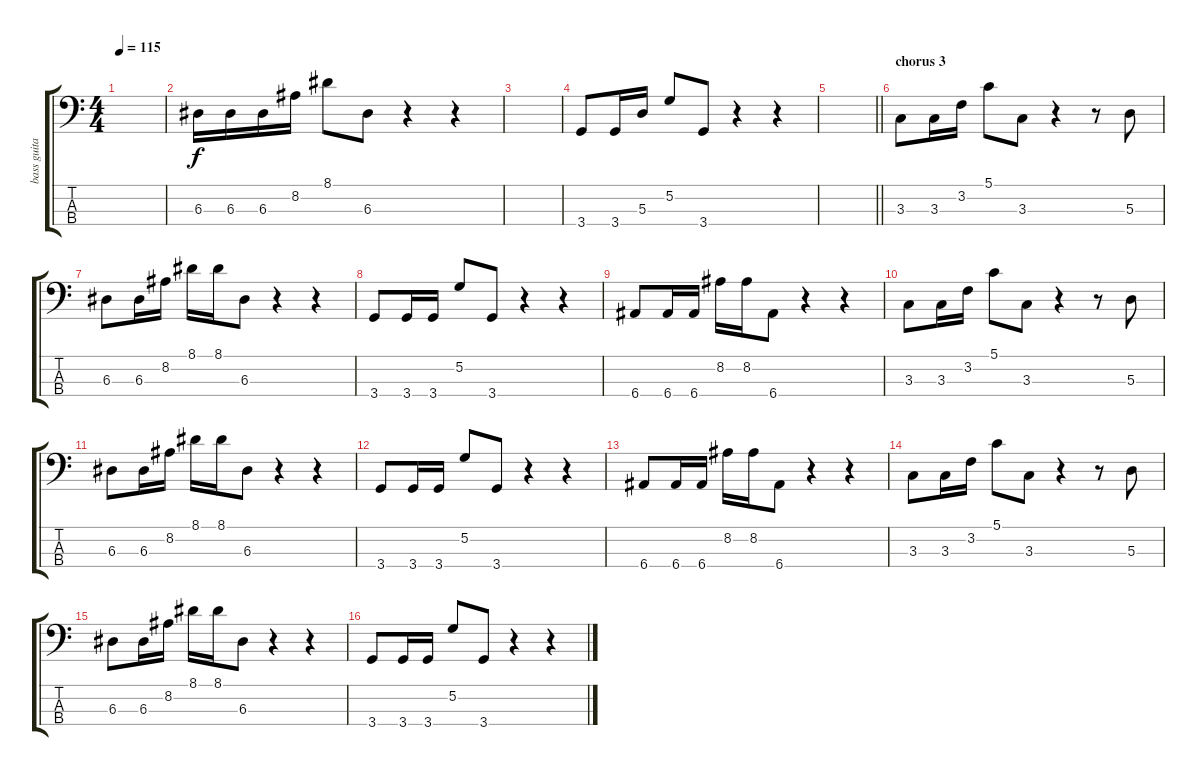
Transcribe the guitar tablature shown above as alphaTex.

\track ("bass guitar" "bass guita") {instrument slapbass1}
\staff {score tabs}
\tuning (G2 D2 A1 E1) {hide}
\ts (4 4)
\tempo 115
\clef f4
\ks c
|
6.3.16 6.3.16 6.3.16 8.2.16 8.1.8 6.3.8 r.4 r.4 |
|
3.4.8 3.4.16 5.3.16 5.2.8 3.4.8 r.4 r.4 |
\barLineRight lightlight
|
\section ("" "chorus 3")
3.3.8 3.3.16 3.2.16 5.1.8 3.3.8 r.4 r.8 5.3.8 |
6.3.8 6.3.16 8.2.16 8.1.16 8.1.16 6.3.8 r.4 r.4 |
3.4.8 3.4.16 3.4.16 5.2.8 3.4.8 r.4 r.4 |
6.4.8 6.4.16 6.4.16 8.2.16 8.2.16 6.4.8 r.4 r.4 |
3.3.8 3.3.16 3.2.16 5.1.8 3.3.8 r.4 r.8 5.3.8 |
6.3.8 6.3.16 8.2.16 8.1.16 8.1.16 6.3.8 r.4 r.4 |
3.4.8 3.4.16 3.4.16 5.2.8 3.4.8 r.4 r.4 |
6.4.8 6.4.16 6.4.16 8.2.16 8.2.16 6.4.8 r.4 r.4 |
3.3.8 3.3.16 3.2.16 5.1.8 3.3.8 r.4 r.8 5.3.8 |
6.3.8 6.3.16 8.2.16 8.1.16 8.1.16 6.3.8 r.4 r.4 |
3.4.8 3.4.16 3.4.16 5.2.8 3.4.8 r.4 r.4
